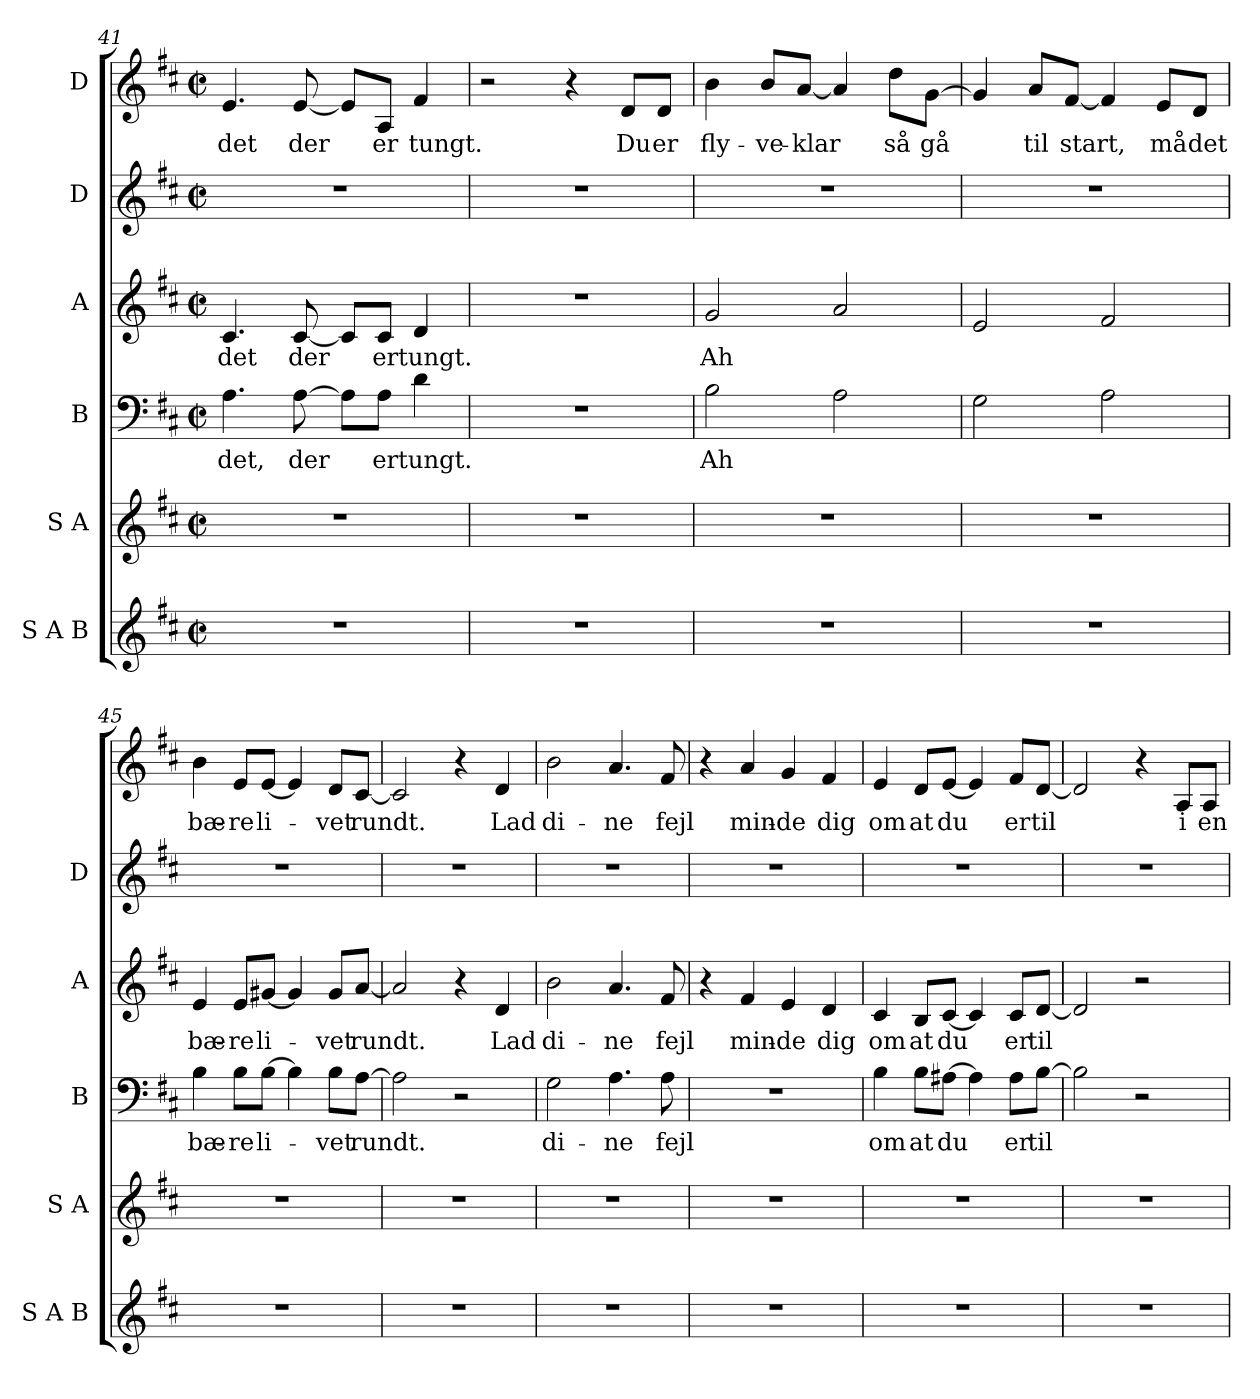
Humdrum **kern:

**kern	**kern	**kern	**text	**kern	**text	**kern	**kern	**text
*part6	*part5	*part4	*part4	*part3	*part3	*part2	*part1	*part1
*staff6	*staff5	*staff4	*staff4	*staff3	*staff3	*staff2	*staff1	*staff1
*I"S A B	*I"S A	*I"B	*	*I"A	*	*I"D	*I"D	*
*I'S A B	*I'S A	*I'B	*	*I'A	*	*I'D	*	*
*clefG2	*clefG2	*clefF4	*	*clefG2	*	*clefG2	*clefG2	*
*k[f#c#]	*k[f#c#]	*k[f#c#]	*	*k[f#c#]	*	*k[f#c#]	*k[f#c#]	*
*M2/2	*M2/2	*M2/2	*	*M2/2	*	*M2/2	*M2/2	*
*met(c|)	*met(c|)	*met(c|)	*	*met(c|)	*	*met(c|)	*met(c|)	*
=41	=41	=41	=41	=41	=41	=41	=41	=41
!	!	!	!LO:LY:b	!	!LO:LY:b	!	!	!LO:LY:b
1r	1r	4.A\	det,	4.c#/	det	1r	4.e/	det
!	!	!	!LO:LY:b	!	!LO:LY:b	!	!	!LO:LY:b
.	.	[8A\	der	[8c#/	der	.	[8e/	der
.	.	8A\L]	.	8c#/L]	.	.	8e/L]	.
!	!	!	!LO:LY:b	!	!LO:LY:b	!	!	!LO:LY:b
.	.	8A\J	er	8c#/J	er	.	8A/J	er
!	!	!	!LO:LY:b	!	!LO:LY:b	!	!	!LO:LY:b
.	.	4d\	tungt.	4d/	tungt.	.	4f#/	tungt.
=42	=42	=42	=42	=42	=42	=42	=42	=42
1r	1r	1r	.	1r	.	1r	2r	.
.	.	.	.	.	.	.	4r	.
!	!	!	!	!	!	!	!	!LO:LY:b
.	.	.	.	.	.	.	8d/L	Du
!	!	!	!	!	!	!	!	!LO:LY:b
.	.	.	.	.	.	.	8d/J	er
=43	=43	=43	=43	=43	=43	=43	=43	=43
!	!	!	!LO:LY:b	!	!LO:LY:b	!	!	!LO:LY:b
1r	1r	2B\	Ah	2g/	Ah	1r	4b\	fly-
!	!	!	!	!	!	!	!	!LO:LY:b
.	.	.	.	.	.	.	8b/L	-ve-
!	!	!	!	!	!	!	!	!LO:LY:b
.	.	.	.	.	.	.	[8a/J	-klar
.	.	2A\	.	2a/	.	.	4a/]	.
!	!	!	!	!	!	!	!	!LO:LY:b
.	.	.	.	.	.	.	8dd\L	så
!	!	!	!	!	!	!	!	!LO:LY:b
.	.	.	.	.	.	.	[8g\J	gå
!!LO:LB:g=z
=44	=44	=44	=44	=44	=44	=44	=44	=44
1r	1r	2G\	.	2e/	.	1r	4g/]	.
!	!	!	!	!	!	!	!	!LO:LY:b
.	.	.	.	.	.	.	8a/L	til
!	!	!	!	!	!	!	!	!LO:LY:b
.	.	.	.	.	.	.	[8f#/J	start,
.	.	2A\	.	2f#/	.	.	4f#/]	.
!	!	!	!	!	!	!	!	!LO:LY:b
.	.	.	.	.	.	.	8e/L	må
!	!	!	!	!	!	!	!	!LO:LY:b
.	.	.	.	.	.	.	8d/J	det
=45	=45	=45	=45	=45	=45	=45	=45	=45
!	!	!	!LO:LY:b	!	!LO:LY:b	!	!	!LO:LY:b
1r	1r	4B\	bæ-	4e/	bæ-	1r	4b\	bæ-
!	!	!	!LO:LY:b	!	!LO:LY:b	!	!	!LO:LY:b
.	.	8B\L	-re	8e/L	-re	.	8e/L	-re
!	!	!	!LO:LY:b	!	!LO:LY:b	!	!	!LO:LY:b
.	.	[8B\J	li-	[8g#X/J	li-	.	[8e/J	li-
.	.	4B\]	.	4g#/]	.	.	4e/]	.
!	!	!	!LO:LY:b	!	!LO:LY:b	!	!	!LO:LY:b
.	.	8B\L	-vet	8g#/L	-vet	.	8d/L	-vet
!	!	!	!LO:LY:b	!	!LO:LY:b	!	!	!LO:LY:b
.	.	[8A\J	rundt.	[8a/J	rundt.	.	[8c#/J	rundt.
=46	=46	=46	=46	=46	=46	=46	=46	=46
1r	1r	2A\]	.	2a/]	.	1r	2c#/]	.
.	.	2r	.	4r	.	.	4r	.
!	!	!	!	!	!LO:LY:b	!	!	!LO:LY:b
.	.	.	.	4d/	Lad	.	4d/	Lad
=47	=47	=47	=47	=47	=47	=47	=47	=47
!	!	!	!LO:LY:b	!	!LO:LY:b	!	!	!LO:LY:b
1r	1r	2G\	di-	2b\	di-	1r	2b\	di-
!	!	!	!LO:LY:b	!	!LO:LY:b	!	!	!LO:LY:b
.	.	4.A\	-ne	4.a/	-ne	.	4.a/	-ne
!	!	!	!LO:LY:b	!	!LO:LY:b	!	!	!LO:LY:b
.	.	8A\	fejl	8f#/	fejl	.	8f#/	fejl
=48	=48	=48	=48	=48	=48	=48	=48	=48
1r	1r	1r	.	4r	.	1r	4r	.
!	!	!	!	!	!LO:LY:b	!	!	!LO:LY:b
.	.	.	.	4f#/	min-	.	4a/	min-
!	!	!	!	!	!LO:LY:b	!	!	!LO:LY:b
.	.	.	.	4e/	-de	.	4g/	-de
!	!	!	!	!	!LO:LY:b	!	!	!LO:LY:b
.	.	.	.	4d/	dig	.	4f#/	dig
!!LO:LB:g=z
=49	=49	=49	=49	=49	=49	=49	=49	=49
!	!	!	!LO:LY:b	!	!LO:LY:b	!	!	!LO:LY:b
1r	1r	4B\	om	4c#/	om	1r	4e/	om
!	!	!	!LO:LY:b	!	!LO:LY:b	!	!	!LO:LY:b
.	.	8B\L	at	8B/L	at	.	8d/L	at
!	!	!	!LO:LY:b	!	!LO:LY:b	!	!	!LO:LY:b
.	.	[8A#X\J	du	[8c#/J	du	.	[8e/J	du
.	.	4A#\]	.	4c#/]	.	.	4e/]	.
!	!	!	!LO:LY:b	!	!LO:LY:b	!	!	!LO:LY:b
.	.	8A#\L	er	8c#/L	er	.	8f#/L	er
!	!	!	!LO:LY:b	!	!LO:LY:b	!	!	!LO:LY:b
.	.	[8B\J	til	[8d/J	til	.	[8d/J	til
=50	=50	=50	=50	=50	=50	=50	=50	=50
1r	1r	2B\]	.	2d/]	.	1r	2d/]	.
.	.	2r	.	2r	.	.	4r	.
!	!	!	!	!	!	!	!	!LO:LY:b
.	.	.	.	.	.	.	8A/L	i
!	!	!	!	!	!	!	!	!LO:LY:b
.	.	.	.	.	.	.	8A/J	en
=	=	=	=	=	=	=	=	=
*-	*-	*-	*-	*-	*-	*-	*-	*-
